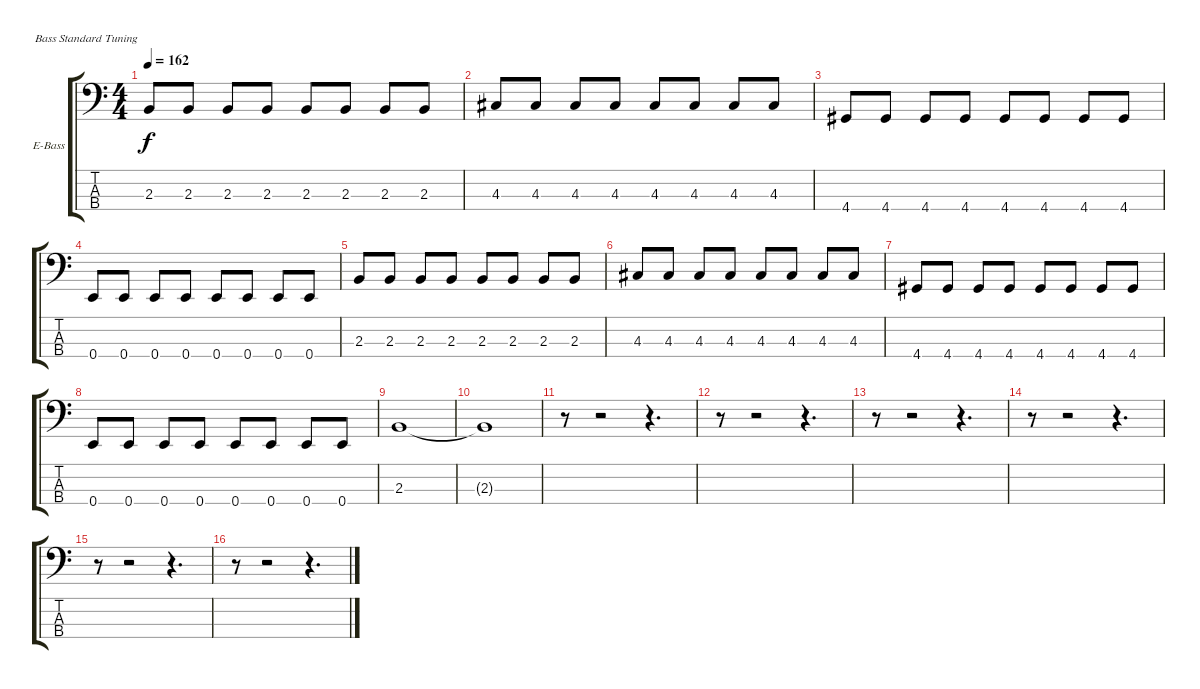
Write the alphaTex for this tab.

\defaultSystemsLayout 4
\bracketExtendMode groupsimilarinstruments
\firstSystemTrackNameOrientation horizontal
\otherSystemsTrackNameOrientation horizontal
\track ("Bass" "E-Bass") {instrument electricbassfinger}
\staff {score tabs}
\tuning (G2 D2 A1 E1)
\ts (4 4)
\tempo 162
\clef f4
\ks c
2.3.8{dy f} 2.3.8 2.3.8 2.3.8 2.3.8 2.3.8 2.3.8 2.3.8 |
4.3.8 4.3.8 4.3.8 4.3.8 4.3.8 4.3.8 4.3.8 4.3.8 |
4.4.8 4.4.8 4.4.8 4.4.8 4.4.8 4.4.8 4.4.8 4.4.8 |
0.4.8 0.4.8 0.4.8 0.4.8 0.4.8 0.4.8 0.4.8 0.4.8 |
2.3.8 2.3.8 2.3.8 2.3.8 2.3.8 2.3.8 2.3.8 2.3.8 |
4.3.8 4.3.8 4.3.8 4.3.8 4.3.8 4.3.8 4.3.8 4.3.8 |
4.4.8 4.4.8 4.4.8 4.4.8 4.4.8 4.4.8 4.4.8 4.4.8 |
0.4.8 0.4.8 0.4.8 0.4.8 0.4.8 0.4.8 0.4.8 0.4.8 |
2.3.1 |
2.3{t}.1 |
r.8 r.2 r.4{d} |
r.8 r.2 r.4{d} |
r.8 r.2 r.4{d} |
r.8 r.2 r.4{d} |
r.8 r.2 r.4{d} |
r.8 r.2 r.4{d}
